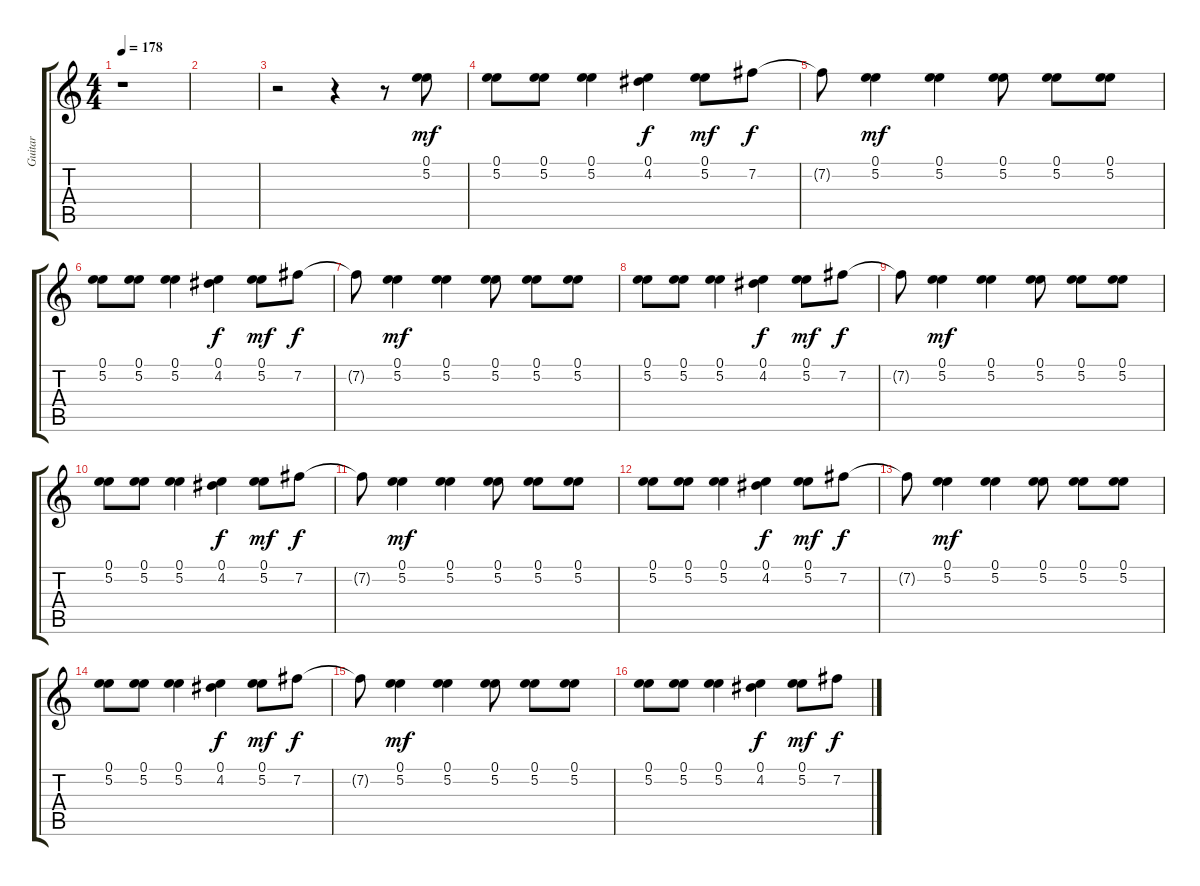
\track ("Guitar" "Guitar") {instrument overdrivenguitar}
\staff {score tabs}
\tuning (E4 B3 G3 D3 A2 E2) {hide}
\ts (4 4)
\tempo 178
\clef g2
\ks c
r.1{dy mf instrument overdrivenguitar} |
|
r.2 r.4 r.8 (0.1 5.2).8 |
(0.1 5.2).8 (0.1 5.2).8 (0.1 5.2).4 (0.1 4.2).4{dy f} (0.1 5.2).8{dy mf} 7.2.8{dy f} |
7.2{t}.8 (0.1 5.2).4{dy mf} (0.1 5.2).4 (0.1 5.2).8 (0.1 5.2).8 (0.1 5.2).8 |
(0.1 5.2).8 (0.1 5.2).8 (0.1 5.2).4 (0.1 4.2).4{dy f} (0.1 5.2).8{dy mf} 7.2.8{dy f} |
7.2{t}.8 (0.1 5.2).4{dy mf} (0.1 5.2).4 (0.1 5.2).8 (0.1 5.2).8 (0.1 5.2).8 |
(0.1 5.2).8 (0.1 5.2).8 (0.1 5.2).4 (0.1 4.2).4{dy f} (0.1 5.2).8{dy mf} 7.2.8{dy f} |
7.2{t}.8 (0.1 5.2).4{dy mf} (0.1 5.2).4 (0.1 5.2).8 (0.1 5.2).8 (0.1 5.2).8 |
(0.1 5.2).8 (0.1 5.2).8 (0.1 5.2).4 (0.1 4.2).4{dy f} (0.1 5.2).8{dy mf} 7.2.8{dy f} |
7.2{t}.8 (0.1 5.2).4{dy mf} (0.1 5.2).4 (0.1 5.2).8 (0.1 5.2).8 (0.1 5.2).8 |
(0.1 5.2).8 (0.1 5.2).8 (0.1 5.2).4 (0.1 4.2).4{dy f} (0.1 5.2).8{dy mf} 7.2.8{dy f} |
7.2{t}.8 (0.1 5.2).4{dy mf} (0.1 5.2).4 (0.1 5.2).8 (0.1 5.2).8 (0.1 5.2).8 |
(0.1 5.2).8 (0.1 5.2).8 (0.1 5.2).4 (0.1 4.2).4{dy f} (0.1 5.2).8{dy mf} 7.2.8{dy f} |
7.2{t}.8 (0.1 5.2).4{dy mf} (0.1 5.2).4 (0.1 5.2).8 (0.1 5.2).8 (0.1 5.2).8 |
(0.1 5.2).8 (0.1 5.2).8 (0.1 5.2).4 (0.1 4.2).4{dy f} (0.1 5.2).8{dy mf} 7.2.8{dy f}
